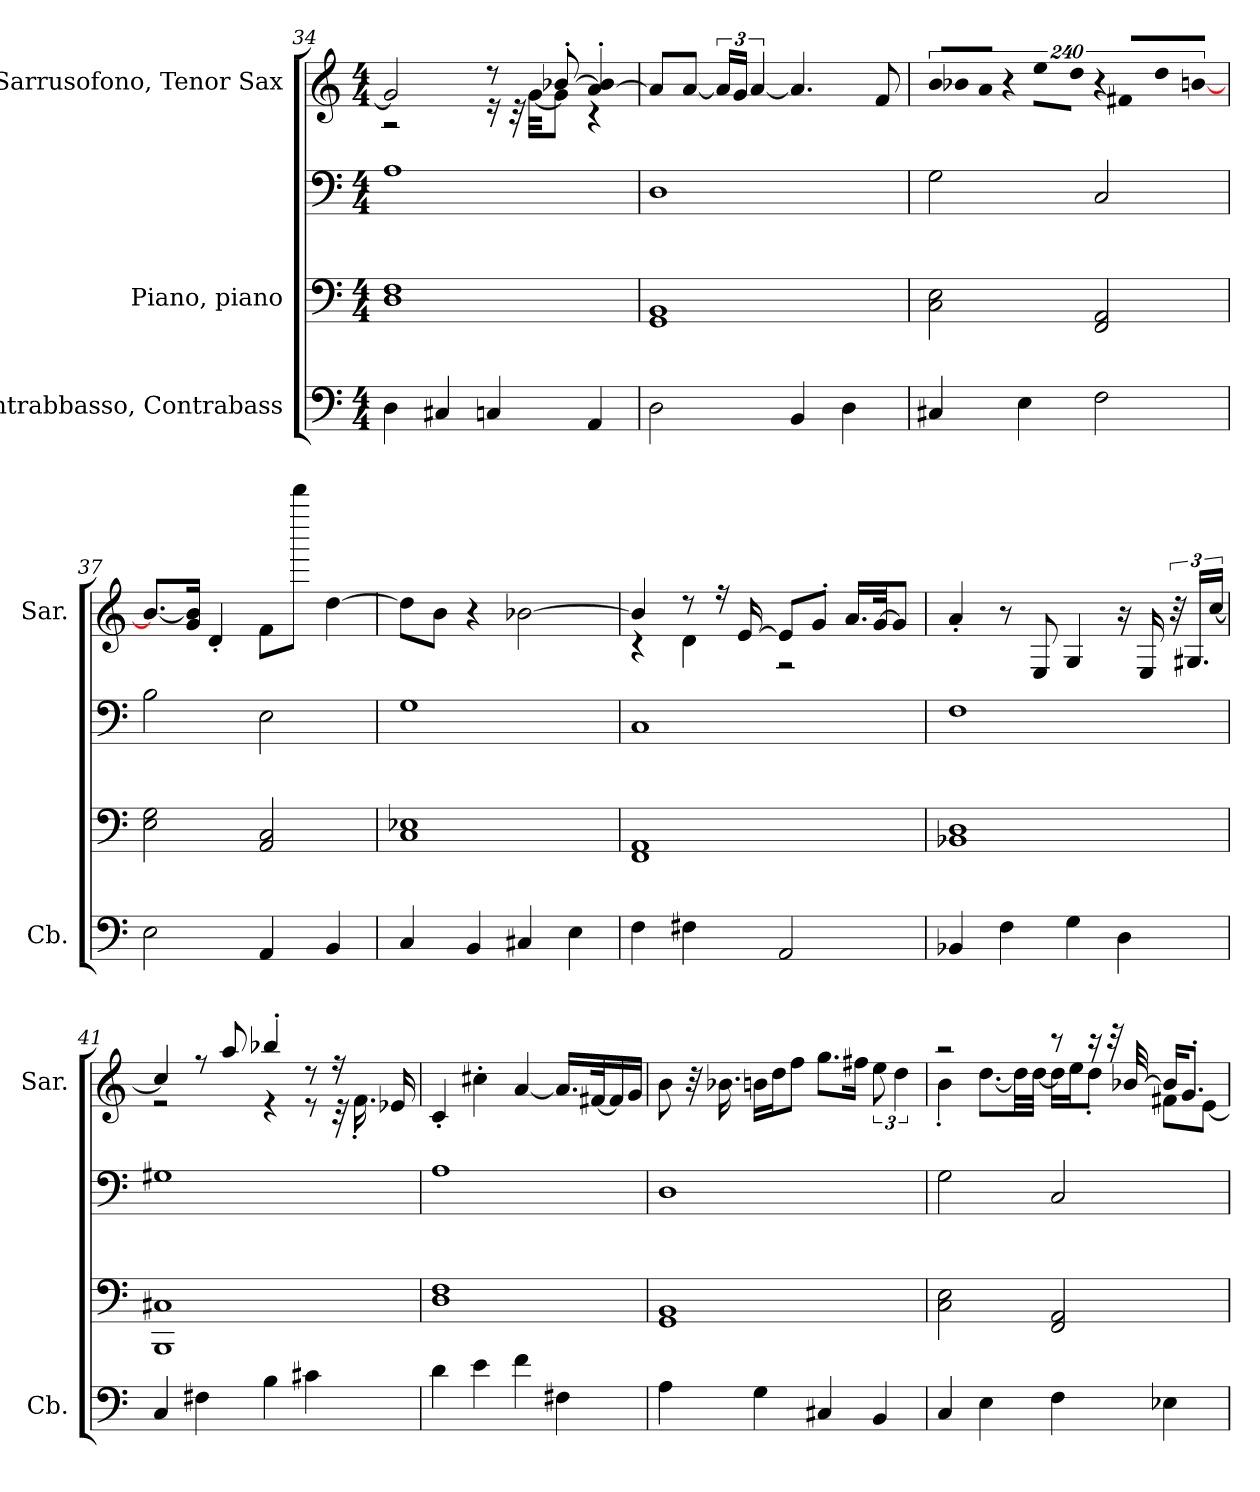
**kern	**kern	**kern	**kern
*part3	*part2	*part2	*part1
*staff4	*staff3	*staff2	*staff1
*I"Contrabbasso, Contrabass	*I"Piano, piano	*	*I"Sarrusofono, Tenor Sax
*I'Cb.	*	*	*I'Sar.
*clefF4	*clefF4	*clefF4	*clefG2
*ITrd7c12	*	*	*ITrd1c2
*k[]	*k[]	*k[]	*k[b-e-]
*M4/4	*M4/4	*M4/4	*M4/4
=34	=34	=34	=34
*	*	*	*^
4DD\	1D 1F	1A	2f/]	2r
4CC#X/	.	.	.	.
4CCn/	.	.	8r	16r
.	.	.	.	32r
.	.	.	.	[32f\KKL
.	.	.	[8a-X'/	8f\J]
4AAA/	.	.	[4g/' 4a-/]'	4r
*	*	*	*v	*v
=35	=35	=35	=35
2DD\	1GG 1BB	1D	8g/L]
.	.	.	[8g/J
.	.	.	24g/LL]
.	.	.	24f/JJ
.	.	.	[6g/
4BBB/	.	.	4.g/]
4DD\	.	.	.
.	.	.	8e-/
!!LO:LB:g=z
=36	=36	=36	=36
!	!	!	!LO:N:vis=16
4CC#X/	2C\ 2E\	2G\	1920%137a/LL
!	!	!	!LO:N:vis=16
.	.	.	1920%137a-X/
!	!	!	!LO:N:vis=16
.	.	.	1920%137g/JJ
!	!	!	!LO:N:vis=16
.	.	.	1920%137r
4EE\	.	.	.
!	!	!	!LO:N:vis=8
.	.	.	960%137dd\L
!	!	!	!LO:N:vis=16
.	.	.	1920%137cc\Jk
!	!	!	!LO:N:vis=16
.	.	.	1920%137r
2FF\	2FF/ 2AA/	2C/	.
!	!	!	!LO:N:vis=8
.	.	.	960%137en/L
!	!	!	!LO:N:vis=8
.	.	.	960%137cc/
!	!	!	!LO:N:vis=8
.	.	.	[960%137an/J
.	.	.	960ryy
=37	=37	=37	=37
2EE\	2E\ 2G\	2B\	8.a/L_
.	.	.	16f/ 16a/]Jk
.	.	.	4c'/
4AAA/	2AA/ 2C/	2E\	8e-\L
.	.	.	8ccccc\J
4BBB/	.	.	[4cc\
=38	=38	=38	=38
4CC/	1C 1E-X	1G	8cc\L]
.	.	.	8a\J
4BBB/	.	.	4r
4CC#X/	.	.	[2a-X\
4EE\	.	.	.
=39	=39	=39	=39
*	*	*	*^
4FF\	1FF 1AA	1C	4a-/]	4r
4FF#X\	.	.	8r	4c\
.	.	.	16r	.
.	.	.	[16d/	.
2AAA/	.	.	8d/L]	2r
.	.	.	8f'/J	.
.	.	.	16.g/LL	.
.	.	.	[32f/JK	.
.	.	.	8f/J]	.
*	*	*	*v	*v
!!LO:PB:g=z
=40	=40	=40	=40
4BBB-X/	1BB-X 1D	1F	4g'/
4FF\	.	.	8r
.	.	.	8D/
4GG\	.	.	4F/
4DD\	.	.	16r
.	.	.	16D/
.	.	.	48r
.	.	.	24.F#X/LL
.	.	.	[24b-/JJ
=41	=41	=41	=41
*	*	*	*^
4CC/	1BBB 1C#X	1G#X	4b-/]	2r
4FF#X\	.	.	8r	.
.	.	.	8gg/	.
4BB\	.	.	4aa-X'/	4r
4C#X\	.	.	8r	8r
.	.	.	16r	32r
.	.	.	.	16.e-'\
.	.	.	16d-X/	.
*	*	*	*v	*v
=42	=42	=42	=42
4D\	1D 1F	1A	4B-'/
4E\	.	.	4bn'\
4F\	.	.	[4g/
4FF#X\	.	.	16.g/LL]
.	.	.	[32en/K
.	.	.	16e/]
.	.	.	16f/JJ
!!LO:LB:g=z
=43	=43	=43	=43
4AA\	1GG 1BB	1D	8a\
.	.	.	32r
.	.	.	16.a-X\
4GG\	.	.	16an\LL
.	.	.	16cc\J
.	.	.	8ee-\J
4CC#X/	.	.	8.ff\L
.	.	.	16een\Jk
4BBB/	.	.	12dd\
.	.	.	6cc\
=44	=44	=44	=44
*	*	*	*^
4CC/	2C\ 2E\	2G\	2r	4a'\
4EE\	.	.	.	[8.cc\L
.	.	.	.	32cc\LL]
.	.	.	.	[32cc\JJJ
4FF\	2FF/ 2AA/	2C/	8r	16cc\LL]
.	.	.	.	16dd\J
.	.	.	16r	8cc'\J
.	.	.	32r	.
.	.	.	[32a-X/	.
4EE-X\	.	.	16a-/KL]	8en\L
.	.	.	8.f'/J	.
.	.	.	.	[8d\J
*	*	*	*v	*v
=	=	=	=
*-	*-	*-	*-
